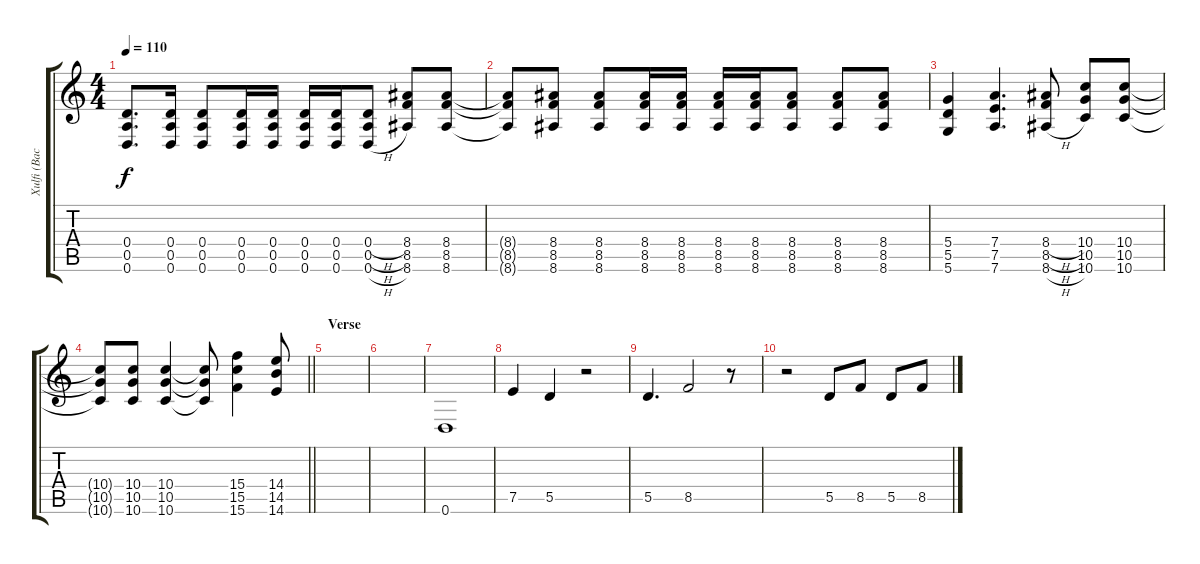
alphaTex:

\track ("Xulfi (Backing Guitar)" "Xulfi (Bac") {instrument distortionguitar}
\staff {score tabs}
\tuning (E4 B3 G3 D3 A2 D2) {hide}
\ts (4 4)
\tempo 110
\clef g2
\ks c
(0.4 0.5 0.6).8{d dy f} (0.4 0.5 0.6).16 (0.4 0.5 0.6).8 (0.4 0.5 0.6).16 (0.4 0.5 0.6).16 (0.4 0.5 0.6).16 (0.4 0.5 0.6).16 (0.4{h} 0.5{h} 0.6{h}).8 (8.4 8.5 8.6).8 (8.4 8.5 8.6).8 |
(8.4{t} 8.5{t} 8.6{t}).8 (8.4 8.5 8.6).8 (8.4 8.5 8.6).8 (8.4 8.5 8.6).16 (8.4 8.5 8.6).16 (8.4 8.5 8.6).16 (8.4 8.5 8.6).16 (8.4 8.5 8.6).8 (8.4 8.5 8.6).8 (8.4 8.5 8.6).8 |
(5.4 5.5 5.6).4 (7.4 7.5 7.6).4{d} (8.4{h} 8.5{h} 8.6{h}).8 (10.4 10.5 10.6).8 (10.4 10.5 10.6).8 |
\barLineRight lightlight
(10.4{t} 10.5{t} 10.6{t}).8 (10.4 10.5 10.6).8 (10.4 10.5 10.6).4 (10.4{t} 10.5{t} 10.6{t}).8 (15.4 15.5 15.6).4 (14.4 14.5 14.6).8 |
\section ("" "Verse")
|
|
0.6.1{volume 12 balance 16 instrument electricguitarjazz} |
7.5.4 5.5.4 r.2 |
5.5.4{d} 8.5.2 r.8 |
r.2 5.5.8 8.5.8 5.5.8 8.5.8
